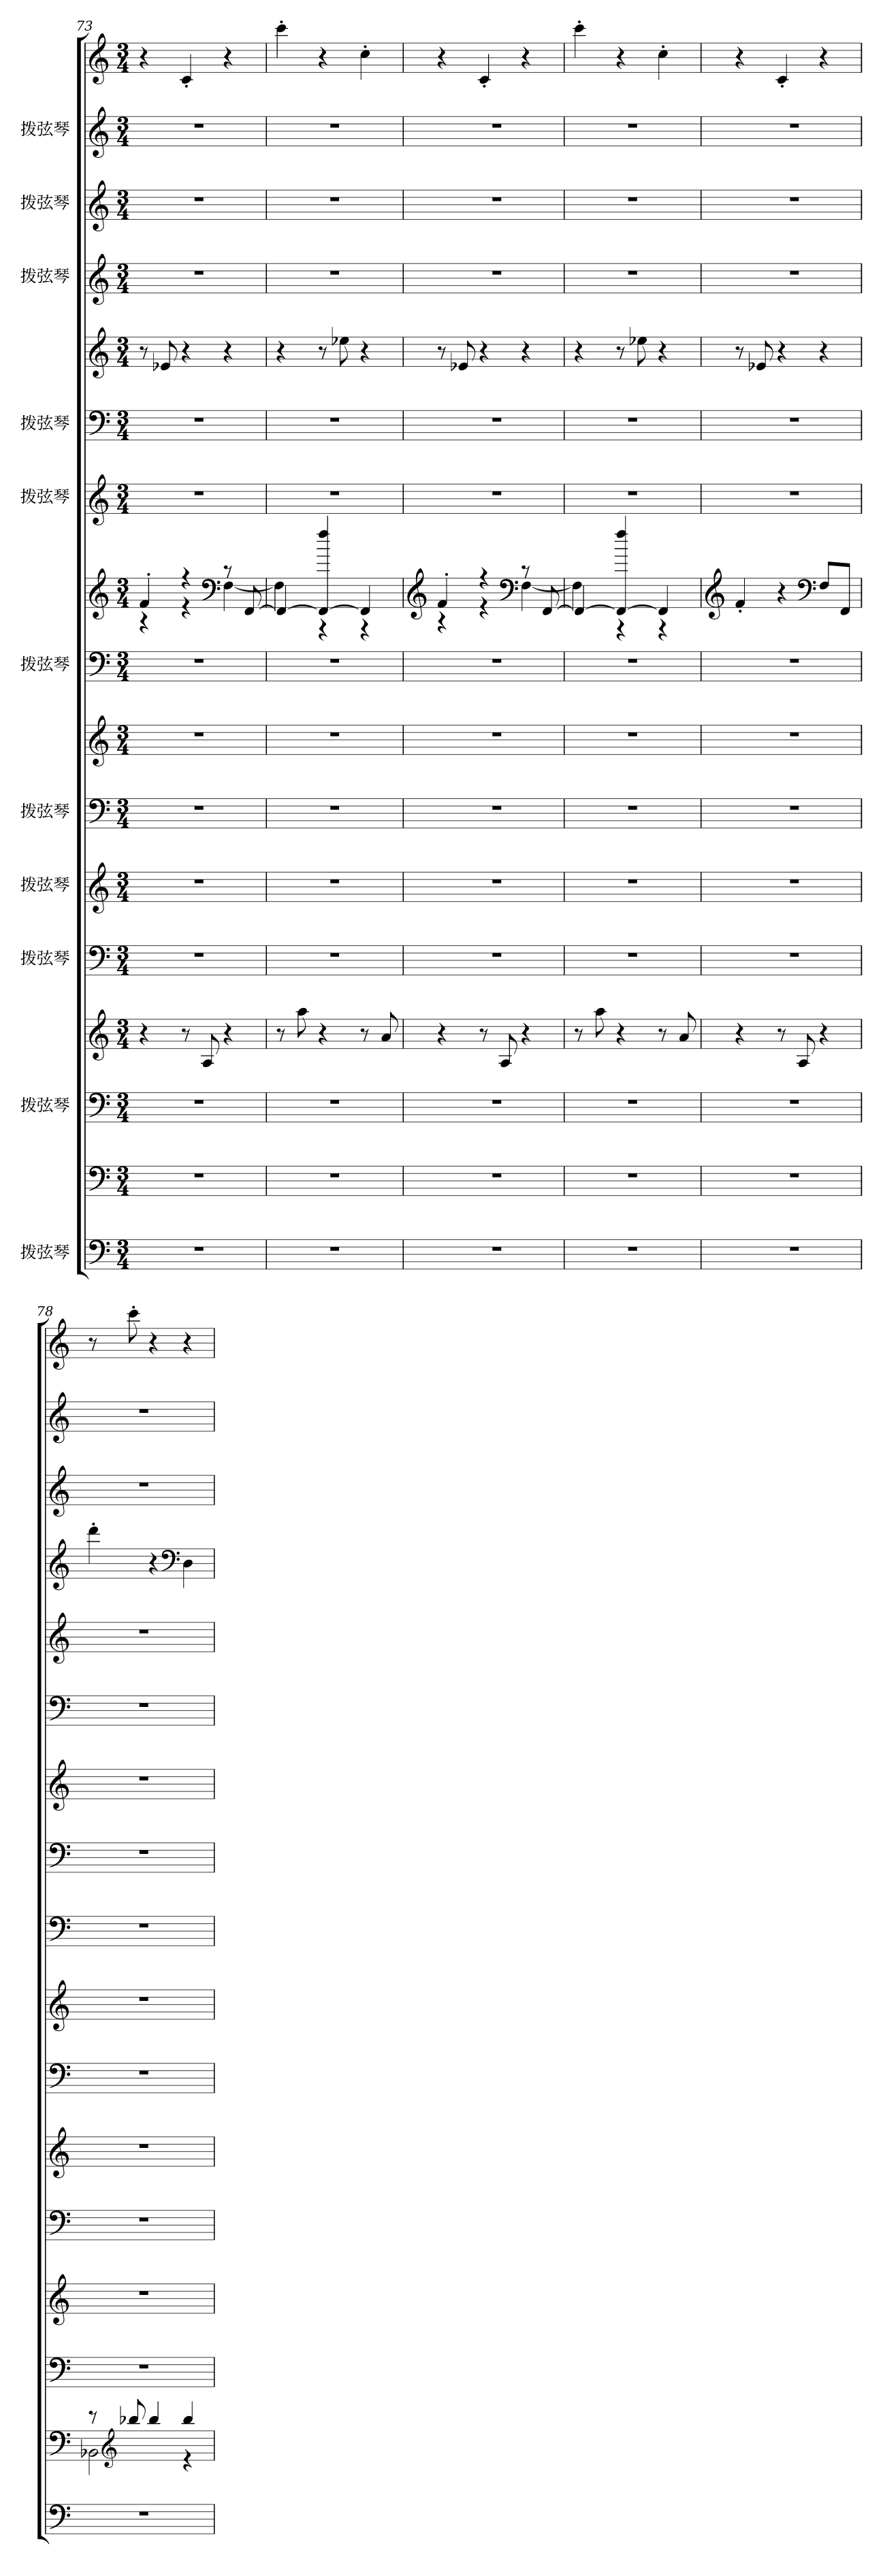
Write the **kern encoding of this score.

**kern	**kern	**kern	**kern	**kern	**kern	**kern	**kern	**kern	**kern	**kern	**kern	**kern	**kern	**kern	**kern	**kern
*part11	*part11	*part10	*part10	*part9	*part8	*part7	*part7	*part6	*part6	*part5	*part4	*part4	*part3	*part2	*part1	*part1
*staff17	*staff16	*staff15	*staff14	*staff13	*staff12	*staff11	*staff10	*staff9	*staff8	*staff7	*staff6	*staff5	*staff4	*staff3	*staff2	*staff1
*I"拨弦琴	*	*I"拨弦琴	*	*I"拨弦琴	*I"拨弦琴	*I"拨弦琴	*	*I"拨弦琴	*	*I"拨弦琴	*I"拨弦琴	*	*I"拨弦琴	*I"拨弦琴	*I"拨弦琴	*
!!LO:PB:g=z
*clefF4	*clefF4	*clefF4	*clefG2	*clefF4	*clefG2	*clefF4	*clefG2	*clefF4	*clefG2	*clefG2	*clefF4	*clefG2	*clefG2	*clefG2	*clefG2	*clefG2
*k[]	*k[]	*k[]	*k[]	*k[]	*k[]	*k[]	*k[]	*k[]	*k[]	*k[]	*k[]	*k[]	*k[]	*k[]	*k[]	*k[]
*M3/4	*M3/4	*M3/4	*M3/4	*M3/4	*M3/4	*M3/4	*M3/4	*M3/4	*M3/4	*M3/4	*M3/4	*M3/4	*M3/4	*M3/4	*M3/4	*M3/4
=73	=73	=73	=73	=73	=73	=73	=73	=73	=73	=73	=73	=73	=73	=73	=73	=73
*	*	*	*	*	*	*	*	*	*^	*	*	*	*	*	*	*
2.r	2.r	2.r	4r	2.r	2.r	2.r	2.r	2.r	4f'/	4r	2.r	2.r	8r	2.r	2.r	2.r	4r
.	.	.	.	.	.	.	.	.	.	.	.	.	8e-X/	.	.	.	.
.	.	.	8r	.	.	.	.	.	4r	4r	.	.	4r	.	.	.	4c'/
.	.	.	8A/	.	.	.	.	.	.	.	.	.	.	.	.	.	.
*	*	*	*	*	*	*	*	*	*clefF4	*	*	*	*	*	*	*	*
.	.	.	4r	.	.	.	.	.	8r	[4F\	.	.	4r	.	.	.	4r
.	.	.	.	.	.	.	.	.	[8FF/	.	.	.	.	.	.	.	.
=74	=74	=74	=74	=74	=74	=74	=74	=74	=74	=74	=74	=74	=74	=74	=74	=74	=74
2.r	2.r	2.r	8r	2.r	2.r	2.r	2.r	2.r	4FF/_	4F\]	2.r	2.r	4r	2.r	2.r	2.r	4ccc'\
.	.	.	8aa\	.	.	.	.	.	.	.	.	.	.	.	.	.	.
.	.	.	4r	.	.	.	.	.	4FF/_ 4ff/	4r	.	.	8r	.	.	.	4r
.	.	.	.	.	.	.	.	.	.	.	.	.	8ee-X\	.	.	.	.
.	.	.	8r	.	.	.	.	.	4FF/]	4r	.	.	4r	.	.	.	4cc'\
.	.	.	8a/	.	.	.	.	.	.	.	.	.	.	.	.	.	.
=75	=75	=75	=75	=75	=75	=75	=75	=75	=75	=75	=75	=75	=75	=75	=75	=75	=75
*	*	*	*	*	*	*	*	*	*clefG2	*	*	*	*	*	*	*	*
2.r	2.r	2.r	4r	2.r	2.r	2.r	2.r	2.r	4f'/	4r	2.r	2.r	8r	2.r	2.r	2.r	4r
.	.	.	.	.	.	.	.	.	.	.	.	.	8e-X/	.	.	.	.
.	.	.	8r	.	.	.	.	.	4r	4r	.	.	4r	.	.	.	4c'/
.	.	.	8A/	.	.	.	.	.	.	.	.	.	.	.	.	.	.
*	*	*	*	*	*	*	*	*	*clefF4	*	*	*	*	*	*	*	*
.	.	.	4r	.	.	.	.	.	8r	[4F\	.	.	4r	.	.	.	4r
.	.	.	.	.	.	.	.	.	[8FF/	.	.	.	.	.	.	.	.
=76	=76	=76	=76	=76	=76	=76	=76	=76	=76	=76	=76	=76	=76	=76	=76	=76	=76
2.r	2.r	2.r	8r	2.r	2.r	2.r	2.r	2.r	4FF/_	4F\]	2.r	2.r	4r	2.r	2.r	2.r	4ccc'\
.	.	.	8aa\	.	.	.	.	.	.	.	.	.	.	.	.	.	.
.	.	.	4r	.	.	.	.	.	4FF/_ 4ff/	4r	.	.	8r	.	.	.	4r
.	.	.	.	.	.	.	.	.	.	.	.	.	8ee-X\	.	.	.	.
.	.	.	8r	.	.	.	.	.	4FF/]	4r	.	.	4r	.	.	.	4cc'\
.	.	.	8a/	.	.	.	.	.	.	.	.	.	.	.	.	.	.
*	*	*	*	*	*	*	*	*	*v	*v	*	*	*	*	*	*	*
!!LO:PB:g=z
=77	=77	=77	=77	=77	=77	=77	=77	=77	=77	=77	=77	=77	=77	=77	=77	=77
*	*	*	*	*	*	*	*	*	*clefG2	*	*	*	*	*	*	*
2.r	2.r	2.r	4r	2.r	2.r	2.r	2.r	2.r	4f'/	2.r	2.r	8r	2.r	2.r	2.r	4r
.	.	.	.	.	.	.	.	.	.	.	.	8e-X/	.	.	.	.
.	.	.	8r	.	.	.	.	.	4r	.	.	4r	.	.	.	4c'/
.	.	.	8A/	.	.	.	.	.	.	.	.	.	.	.	.	.
*	*	*	*	*	*	*	*	*	*clefF4	*	*	*	*	*	*	*
.	.	.	4r	.	.	.	.	.	8F/L	.	.	4r	.	.	.	4r
.	.	.	.	.	.	.	.	.	8FF/J	.	.	.	.	.	.	.
=78	=78	=78	=78	=78	=78	=78	=78	=78	=78	=78	=78	=78	=78	=78	=78	=78
*	*^	*	*	*	*	*	*	*	*	*	*	*	*	*	*	*
2.r	8r	2BB-X\	2.r	2.r	2.r	2.r	2.r	2.r	2.r	2.r	2.r	2.r	2.r	4ddd'\	2.r	2.r	8r
*	*clefG2	*	*	*	*	*	*	*	*	*	*	*	*	*	*	*	*
.	8bb-X/	.	.	.	.	.	.	.	.	.	.	.	.	.	.	.	8ccc'\
.	4bb-/	.	.	.	.	.	.	.	.	.	.	.	.	4r	.	.	4r
*	*	*	*	*	*	*	*	*	*	*	*	*	*	*clefF4	*	*	*
.	4bb-/	4r	.	.	.	.	.	.	.	.	.	.	.	4D\	.	.	4r
*	*v	*v	*	*	*	*	*	*	*	*	*	*	*	*	*	*	*
=	=	=	=	=	=	=	=	=	=	=	=	=	=	=	=	=
*-	*-	*-	*-	*-	*-	*-	*-	*-	*-	*-	*-	*-	*-	*-	*-	*-
